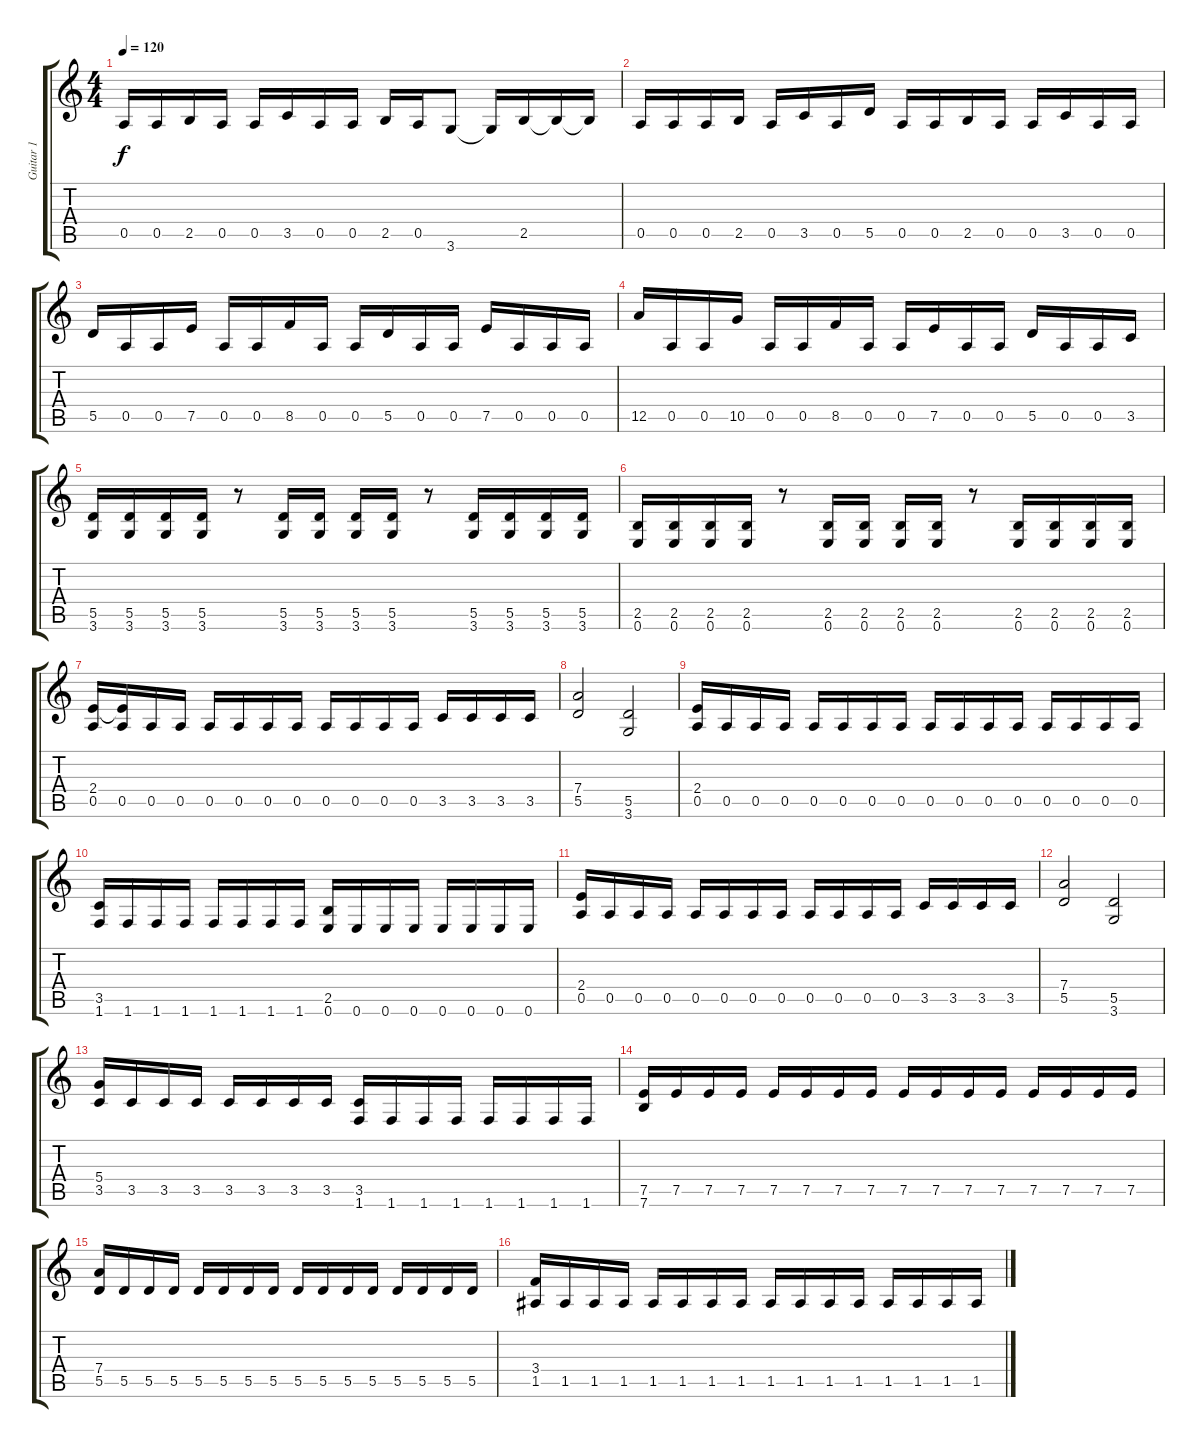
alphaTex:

\track ("Guitar 1" "Guitar 1") {instrument distortionguitar}
\staff {score tabs}
\tuning (E4 B3 G3 D3 A2 E2) {hide}
\ts (4 4)
\tempo 120
\clef g2
\ks c
0.5.16{dy f} 0.5.16 2.5.16 0.5.16 0.5.16 3.5.16 0.5.16 0.5.16 2.5.16 0.5.16 3.6.8 3.6{t}.16 2.5.16 2.5{t}.16 2.5{t}.16 |
0.5.16 0.5.16 0.5.16 2.5.16 0.5.16 3.5.16 0.5.16 5.5.16 0.5.16 0.5.16 2.5.16 0.5.16 0.5.16 3.5.16 0.5.16 0.5.16 |
5.5.16 0.5.16 0.5.16 7.5.16 0.5.16 0.5.16 8.5.16 0.5.16 0.5.16 5.5.16 0.5.16 0.5.16 7.5.16 0.5.16 0.5.16 0.5.16 |
12.5.16 0.5.16 0.5.16 10.5.16 0.5.16 0.5.16 8.5.16 0.5.16 0.5.16 7.5.16 0.5.16 0.5.16 5.5.16 0.5.16 0.5.16 3.5.16 |
(5.5 3.6).16 (5.5 3.6).16 (5.5 3.6).16 (5.5 3.6).16 r.8 (5.5 3.6).16 (5.5 3.6).16 (5.5 3.6).16 (5.5 3.6).16 r.8 (5.5 3.6).16 (5.5 3.6).16 (5.5 3.6).16 (5.5 3.6).16 |
(2.5 0.6).16 (2.5 0.6).16 (2.5 0.6).16 (2.5 0.6).16 r.8 (2.5 0.6).16 (2.5 0.6).16 (2.5 0.6).16 (2.5 0.6).16 r.8 (2.5 0.6).16 (2.5 0.6).16 (2.5 0.6).16 (2.5 0.6).16 |
(2.4 0.5).16 (2.4{t} 0.5).16 0.5.16 0.5.16 0.5.16 0.5.16 0.5.16 0.5.16 0.5.16 0.5.16 0.5.16 0.5.16 3.5.16 3.5.16 3.5.16 3.5.16 |
(7.4 5.5).2 (5.5 3.6).2 |
(2.4 0.5).16 0.5.16 0.5.16 0.5.16 0.5.16 0.5.16 0.5.16 0.5.16 0.5.16 0.5.16 0.5.16 0.5.16 0.5.16 0.5.16 0.5.16 0.5.16 |
(3.5 1.6).16 1.6.16 1.6.16 1.6.16 1.6.16 1.6.16 1.6.16 1.6.16 (2.5 0.6).16 0.6.16 0.6.16 0.6.16 0.6.16 0.6.16 0.6.16 0.6.16 |
(2.4 0.5).16 0.5.16 0.5.16 0.5.16 0.5.16 0.5.16 0.5.16 0.5.16 0.5.16 0.5.16 0.5.16 0.5.16 3.5.16 3.5.16 3.5.16 3.5.16 |
(7.4 5.5).2 (5.5 3.6).2 |
(5.4 3.5).16 3.5.16 3.5.16 3.5.16 3.5.16 3.5.16 3.5.16 3.5.16 (3.5 1.6).16 1.6.16 1.6.16 1.6.16 1.6.16 1.6.16 1.6.16 1.6.16 |
(7.5 7.6).16 7.5.16 7.5.16 7.5.16 7.5.16 7.5.16 7.5.16 7.5.16 7.5.16 7.5.16 7.5.16 7.5.16 7.5.16 7.5.16 7.5.16 7.5.16 |
(7.4 5.5).16 5.5.16 5.5.16 5.5.16 5.5.16 5.5.16 5.5.16 5.5.16 5.5.16 5.5.16 5.5.16 5.5.16 5.5.16 5.5.16 5.5.16 5.5.16 |
(3.4 1.5).16 1.5.16 1.5.16 1.5.16 1.5.16 1.5.16 1.5.16 1.5.16 1.5.16 1.5.16 1.5.16 1.5.16 1.5.16 1.5.16 1.5.16 1.5.16
